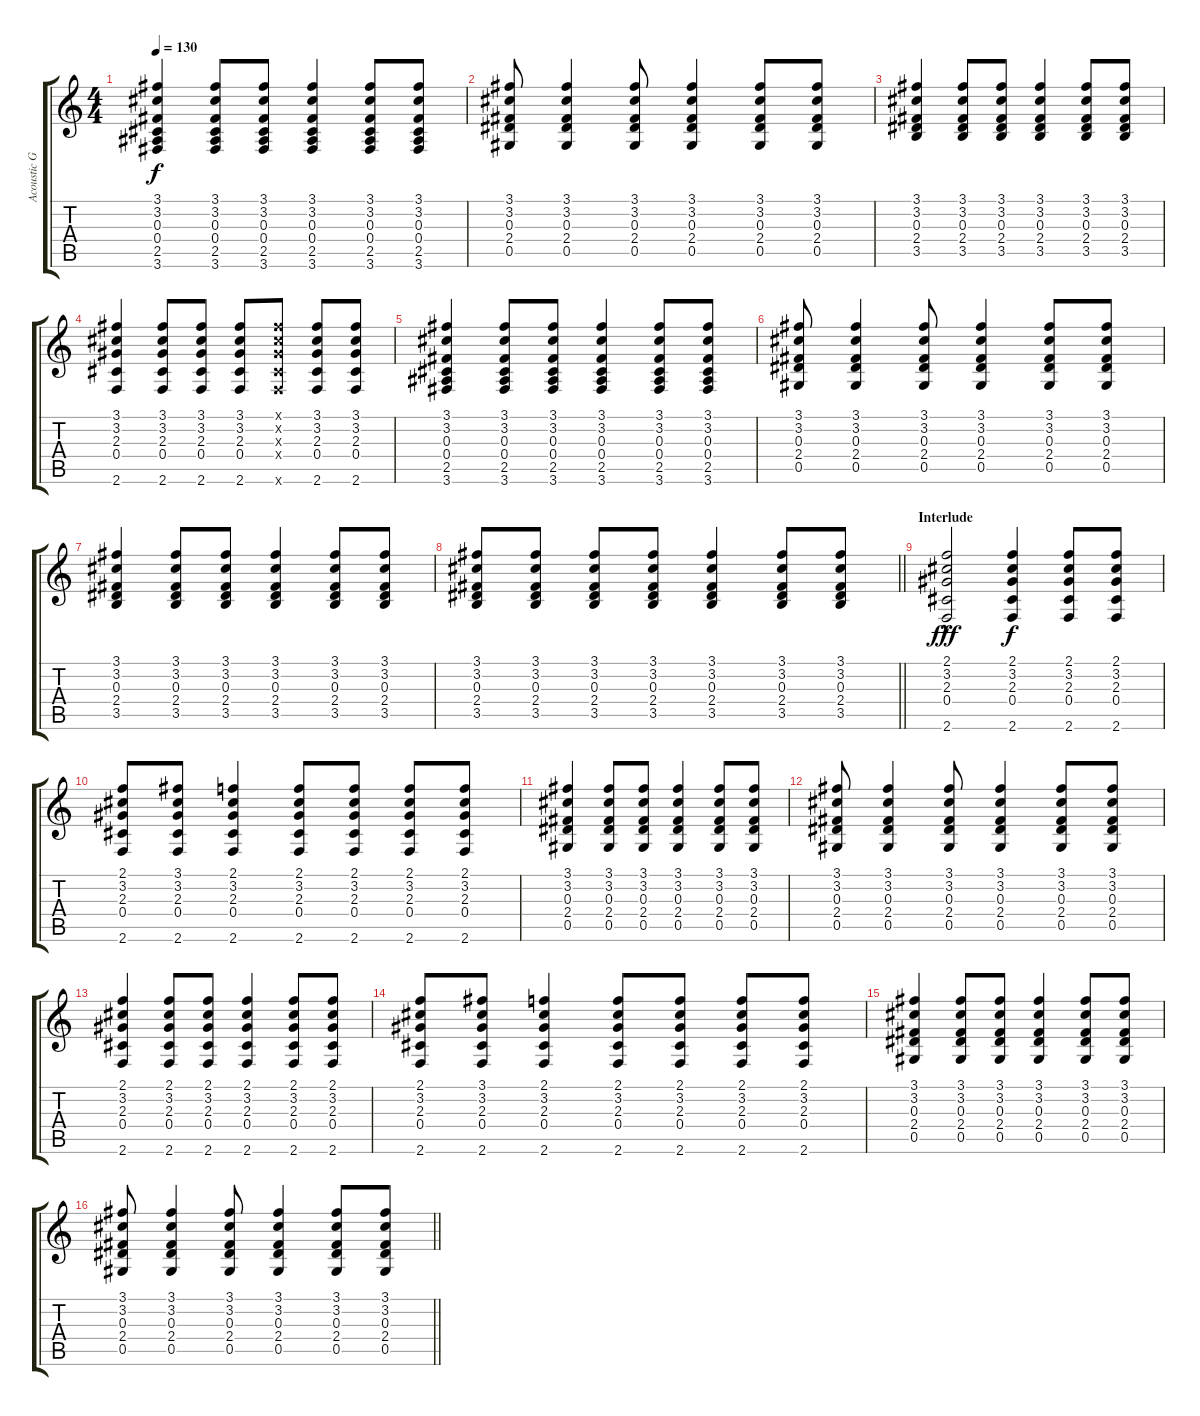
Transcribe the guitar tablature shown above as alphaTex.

\track ("Acoustic Guitar" "Acoustic G") {instrument acousticguitarsteel}
\staff {score tabs}
\tuning (Eb4 Bb3 Gb3 Db3 Ab2 Eb2) {hide}
\ts (4 4)
\tempo 130
\clef g2
\ks c
(3.1 3.2 0.3 0.4 2.5 3.6).4{dy f} (3.1 3.2 0.3 0.4 2.5 3.6).8 (3.1 3.2 0.3 0.4 2.5 3.6).8 (3.1 3.2 0.3 0.4 2.5 3.6).4 (3.1 3.2 0.3 0.4 2.5 3.6).8 (3.1 3.2 0.3 0.4 2.5 3.6).8 |
(3.1 3.2 0.3 2.4 0.5).8 (3.1 3.2 0.3 2.4 0.5).4 (3.1 3.2 0.3 2.4 0.5).8 (3.1 3.2 0.3 2.4 0.5).4 (3.1 3.2 0.3 2.4 0.5).8 (3.1 3.2 0.3 2.4 0.5).8 |
(3.1 3.2 0.3 2.4 3.5).4 (3.1 3.2 0.3 2.4 3.5).8 (3.1 3.2 0.3 2.4 3.5).8 (3.1 3.2 0.3 2.4 3.5).4 (3.1 3.2 0.3 2.4 3.5).8 (3.1 3.2 0.3 2.4 3.5).8 |
(3.1 3.2 2.3 0.4 2.6).4 (3.1 3.2 2.3 0.4 2.6).8 (3.1 3.2 2.3 0.4 2.6).8 (3.1 3.2 2.3 0.4 2.6).8 (3.1{x} 3.2{x} 2.3{x} 0.4{x} 2.6{x}).8 (3.1 3.2 2.3 0.4 2.6).8 (3.1 3.2 2.3 0.4 2.6).8 |
(3.1 3.2 0.3 0.4 2.5 3.6).4 (3.1 3.2 0.3 0.4 2.5 3.6).8 (3.1 3.2 0.3 0.4 2.5 3.6).8 (3.1 3.2 0.3 0.4 2.5 3.6).4 (3.1 3.2 0.3 0.4 2.5 3.6).8 (3.1 3.2 0.3 0.4 2.5 3.6).8 |
(3.1 3.2 0.3 2.4 0.5).8 (3.1 3.2 0.3 2.4 0.5).4 (3.1 3.2 0.3 2.4 0.5).8 (3.1 3.2 0.3 2.4 0.5).4 (3.1 3.2 0.3 2.4 0.5).8 (3.1 3.2 0.3 2.4 0.5).8 |
(3.1 3.2 0.3 2.4 3.5).4 (3.1 3.2 0.3 2.4 3.5).8 (3.1 3.2 0.3 2.4 3.5).8 (3.1 3.2 0.3 2.4 3.5).4 (3.1 3.2 0.3 2.4 3.5).8 (3.1 3.2 0.3 2.4 3.5).8 |
\barLineRight lightlight
(3.1 3.2 0.3 2.4 3.5).8 (3.1 3.2 0.3 2.4 3.5).8 (3.1 3.2 0.3 2.4 3.5).8 (3.1 3.2 0.3 2.4 3.5).8 (3.1 3.2 0.3 2.4 3.5).4 (3.1 3.2 0.3 2.4 3.5).8 (3.1 3.2 0.3 2.4 3.5).8 |
\section ("" "Interlude")
(2.1{hac} 3.2{hac} 2.3{hac} 0.4{hac} 2.6).2{dy fff} (2.1 3.2 2.3 0.4 2.6).4{dy f} (2.1 3.2 2.3 0.4 2.6).8 (2.1 3.2 2.3 0.4 2.6).8 |
(2.1 3.2 2.3 0.4 2.6).8 (3.1 3.2 2.3 0.4 2.6).8 (2.1 3.2 2.3 0.4 2.6).4 (2.1 3.2 2.3 0.4 2.6).8 (2.1 3.2 2.3 0.4 2.6).8 (2.1 3.2 2.3 0.4 2.6).8 (2.1 3.2 2.3 0.4 2.6).8 |
(3.1 3.2 0.3 2.4 0.5).4 (3.1 3.2 0.3 2.4 0.5).8 (3.1 3.2 0.3 2.4 0.5).8 (3.1 3.2 0.3 2.4 0.5).4 (3.1 3.2 0.3 2.4 0.5).8 (3.1 3.2 0.3 2.4 0.5).8 |
(3.1 3.2 0.3 2.4 0.5).8 (3.1 3.2 0.3 2.4 0.5).4 (3.1 3.2 0.3 2.4 0.5).8 (3.1 3.2 0.3 2.4 0.5).4 (3.1 3.2 0.3 2.4 0.5).8 (3.1 3.2 0.3 2.4 0.5).8 |
(2.1 3.2 2.3 0.4 2.6).4 (2.1 3.2 2.3 0.4 2.6).8 (2.1 3.2 2.3 0.4 2.6).8 (2.1 3.2 2.3 0.4 2.6).4 (2.1 3.2 2.3 0.4 2.6).8 (2.1 3.2 2.3 0.4 2.6).8 |
(2.1 3.2 2.3 0.4 2.6).8 (3.1 3.2 2.3 0.4 2.6).8 (2.1 3.2 2.3 0.4 2.6).4 (2.1 3.2 2.3 0.4 2.6).8 (2.1 3.2 2.3 0.4 2.6).8 (2.1 3.2 2.3 0.4 2.6).8 (2.1 3.2 2.3 0.4 2.6).8 |
(3.1 3.2 0.3 2.4 0.5).4 (3.1 3.2 0.3 2.4 0.5).8 (3.1 3.2 0.3 2.4 0.5).8 (3.1 3.2 0.3 2.4 0.5).4 (3.1 3.2 0.3 2.4 0.5).8 (3.1 3.2 0.3 2.4 0.5).8 |
\barLineRight lightlight
(3.1 3.2 0.3 2.4 0.5).8 (3.1 3.2 0.3 2.4 0.5).4 (3.1 3.2 0.3 2.4 0.5).8 (3.1 3.2 0.3 2.4 0.5).4 (3.1 3.2 0.3 2.4 0.5).8 (3.1 3.2 0.3 2.4 0.5).8
